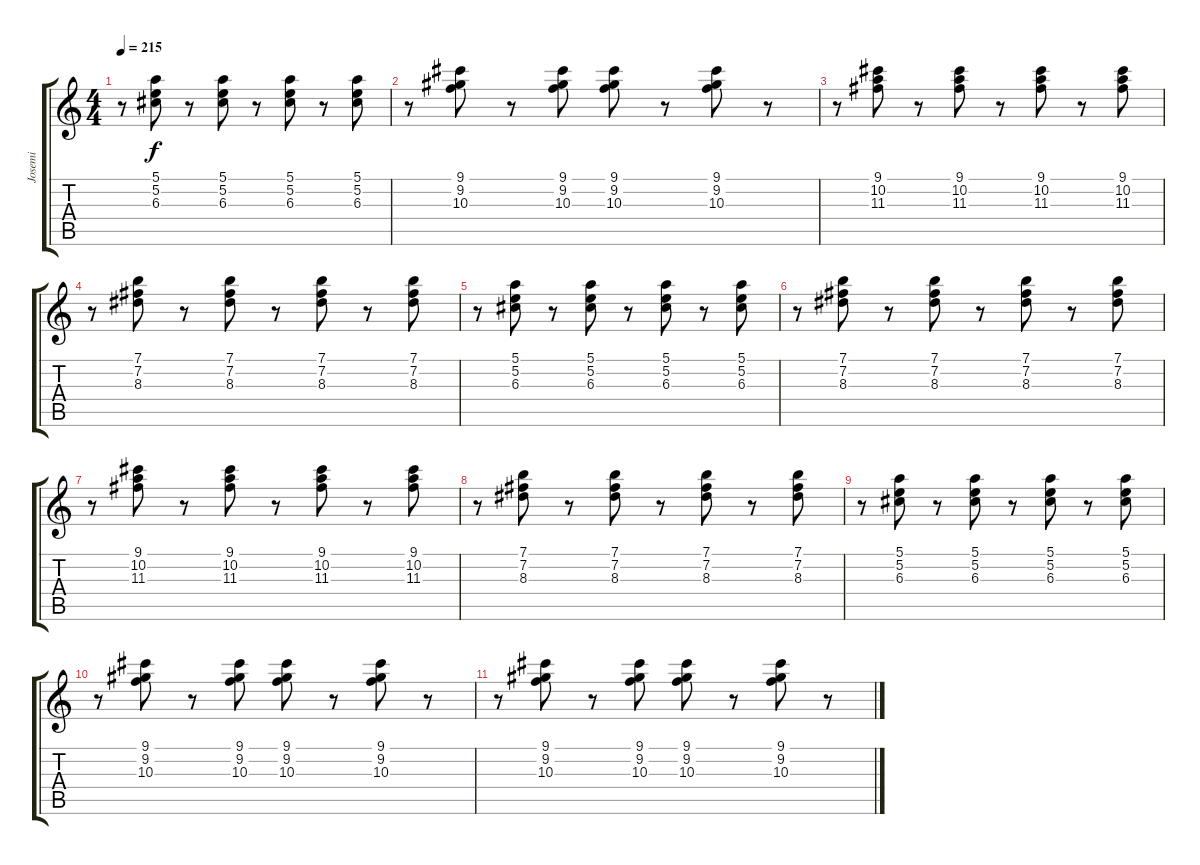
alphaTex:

\track ("Josemi" "Josemi") {instrument electricguitarclean}
\staff {score tabs}
\tuning (E4 B3 G3 D3 A2 E2) {hide}
\ts (4 4)
\tempo 215
\clef g2
\ks c
r.8{dy f} (5.1 5.2 6.3).8 r.8 (5.1 5.2 6.3).8 r.8 (5.1 5.2 6.3).8 r.8 (5.1 5.2 6.3).8 |
r.8 (9.1 9.2 10.3).8 r.8 (9.1 9.2 10.3).8 (9.1 9.2 10.3).8 r.8 (9.1 9.2 10.3).8 r.8 |
r.8 (9.1 10.2 11.3).8 r.8 (9.1 10.2 11.3).8 r.8 (9.1 10.2 11.3).8 r.8 (9.1 10.2 11.3).8 |
r.8 (7.1 7.2 8.3).8 r.8 (7.1 7.2 8.3).8 r.8 (7.1 7.2 8.3).8 r.8 (7.1 7.2 8.3).8 |
r.8 (5.1 5.2 6.3).8 r.8 (5.1 5.2 6.3).8 r.8 (5.1 5.2 6.3).8 r.8 (5.1 5.2 6.3).8 |
r.8 (7.1 7.2 8.3).8 r.8 (7.1 7.2 8.3).8 r.8 (7.1 7.2 8.3).8 r.8 (7.1 7.2 8.3).8 |
r.8 (9.1 10.2 11.3).8 r.8 (9.1 10.2 11.3).8 r.8 (9.1 10.2 11.3).8 r.8 (9.1 10.2 11.3).8 |
r.8 (7.1 7.2 8.3).8 r.8 (7.1 7.2 8.3).8 r.8 (7.1 7.2 8.3).8 r.8 (7.1 7.2 8.3).8 |
r.8 (5.1 5.2 6.3).8 r.8 (5.1 5.2 6.3).8 r.8 (5.1 5.2 6.3).8 r.8 (5.1 5.2 6.3).8 |
r.8 (9.1 9.2 10.3).8 r.8 (9.1 9.2 10.3).8 (9.1 9.2 10.3).8 r.8 (9.1 9.2 10.3).8 r.8 |
r.8 (9.1 9.2 10.3).8 r.8 (9.1 9.2 10.3).8 (9.1 9.2 10.3).8 r.8 (9.1 9.2 10.3).8 r.8
